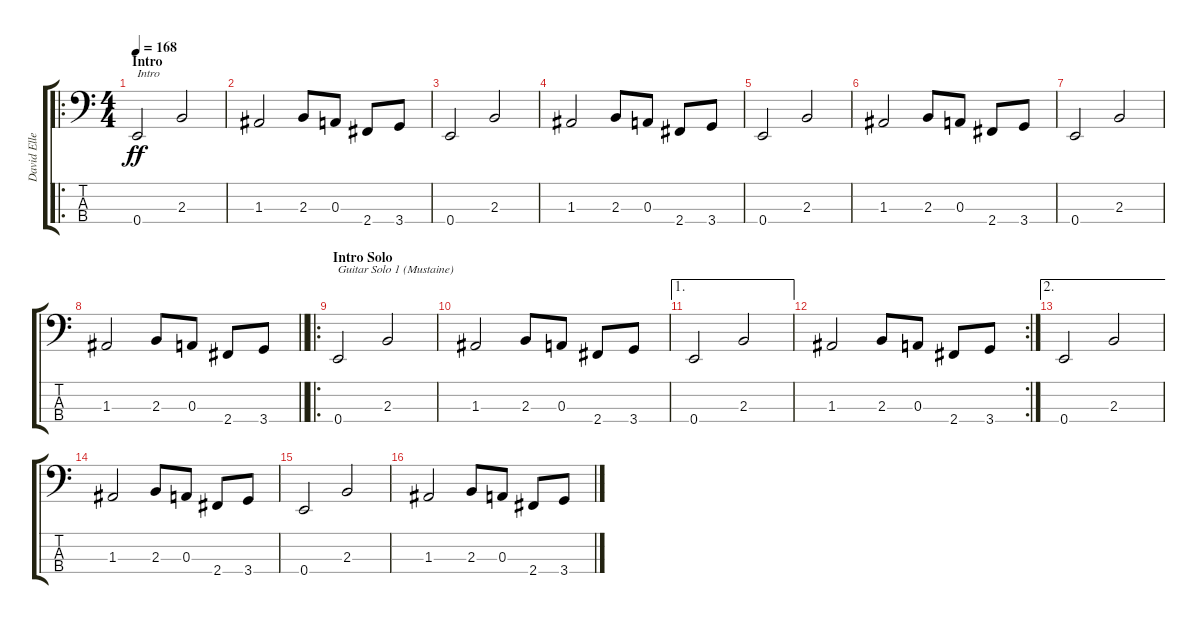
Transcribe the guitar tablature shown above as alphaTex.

\track ("David Ellefson" "David Elle") {instrument electricbasspick}
\staff {score tabs}
\tuning (G2 D2 A1 E1) {hide}
\ro
\ts (4 4)
\section ("" "Intro")
\tempo 168
\tempo 150
\tempo 168
\clef f4
\ks c
0.4.2{txt "Intro" dy ff instrument electricbasspick} 2.3.2 |
1.3.2 2.3.8 0.3.8 2.4.8 3.4.8 |
0.4.2 2.3.2 |
1.3.2 2.3.8 0.3.8 2.4.8 3.4.8 |
0.4.2 2.3.2 |
1.3.2 2.3.8 0.3.8 2.4.8 3.4.8 |
0.4.2 2.3.2 |
\barLineRight lightlight
1.3.2 2.3.8 0.3.8 2.4.8 3.4.8 |
\ro
\section ("" "Intro Solo")
0.4.2{txt "Guitar Solo 1 (Mustaine)"} 2.3.2 |
1.3.2 2.3.8 0.3.8 2.4.8 3.4.8 |
\ae 1
0.4.2 2.3.2 |
\rc 2
1.3.2 2.3.8 0.3.8 2.4.8 3.4.8 |
\ae 2
0.4.2 2.3.2 |
1.3.2 2.3.8 0.3.8 2.4.8 3.4.8 |
0.4.2 2.3.2 |
1.3.2 2.3.8 0.3.8 2.4.8 3.4.8
